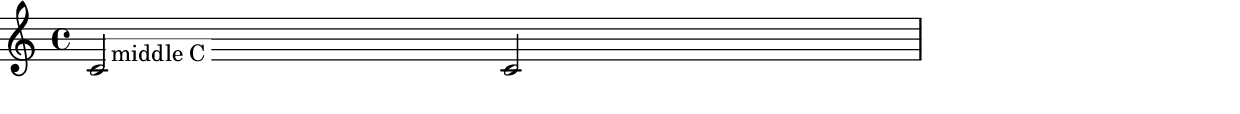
%% Generated by lilypond-book
%% Options: [exampleindent=10.16\mm,indent=0\mm,line-width=160\mm]
\include "lilypond-book-preamble.ly"


% ****************************************************************
% Start cut-&-pastable-section
% ****************************************************************

#(ly:set-option 'eps-box-padding 3.000000)



\paper {
  indent = 0\mm
  line-width = 160\mm
  % offset the left padding, also add 1mm as lilypond creates cropped
  % images with a little space on the right
  line-width = #(- line-width (* mm  3.000000) (* mm 1))
}

\layout {
  
}




% ****************************************************************
% ly snippet:
% ****************************************************************
\sourcefilename "snippets/blanking-staff-lines-using-the--whiteout-command.ly"
\sourcefileline 0
%% DO NOT EDIT this file manually; it was automatically
%% generated from the LilyPond Snippet Repository
%% (http://lsr.di.unimi.it).
%%
%% Make any changes in the LSR itself, or in
%% `Documentation/snippets/new/`, then run
%% `scripts/auxiliar/makelsr.pl`.
%%
%% This file is in the public domain.

\version "2.23.13"

\header {
%% Translation of GIT committish: a8a85e19654e46d725563e6deba44083ef137a2c
  texidocja = "
@code{\\whiteout} コマンドは、マークアップの背景を白色の長方形で@c
囲みます。譜線はほとんどの Grob より下のレイヤにあるため、@c
この白色の長方形は他の Grob と重ならなくなります。
"
  doctitleja = "\\whiteout コマンドで譜線を隠す"

%% Translation of GIT committish: a3fd5364fc4f247579da0ed2bfea887ab37285c6
  texidocfr = "
L'instruction @code{\\whiteout} intercale un rectangle blanc
contenant un @emph{markup}.  Dans la mesure où les lignes de la portée
sont à un niveau inférieur à la plupart des autres objets graphiques, ce
cache ne devrait pas masquer d'autres éléments.
"

  doctitlefr = "Blanchiment de lignes de portée avec la commande @code{\\whiteout}"

%% Translation of GIT committish: 85559b2545524db25e44ef7360aff31cbc85e191
  texidoces = "
La instrucción @code{\\whiteout} intercala un rectángulo blanco
debajo de un elemento de marcado.  Este rectángulo blanco no tapa
a ningún otro objeto gráfico, puesto que las líneas del pentagrama
están en una capa inferior a la de la mayor parte de los otros
objetos.

"
  doctitlees = "Poner en blanco las líneas del pentagrama utilizando la instrucción \\whiteout"

%% Translation of GIT committish: 85559b2545524db25e44ef7360aff31cbc85e191
  texidocca = "
L'ordre @code{\\whiteout} intercala un rectangle blanc a sota
d'un element de marcatge.  Aquest rectangle blanc no tapa a cap
altre objecte gràfic, atès que les línies del pentagrama
estan en una capa inferior a la de la major part dels altres
objectes.

"
  doctitleca = "Posar en blanc les línies del utilitzant l'ordre \\whiteout"

  lsrtags = "editorial-annotations, really-cool, text"

  texidoc = "
The @code{\\whiteout} command underlays a markup with a white
box.  Since staff lines are in a lower layer than most other grobs,
this white box will not overlap any other grob.
"

  doctitle = "Blanking staff lines using the \\whiteout command"
} % begin verbatim


\layout {
  ragged-right = ##f
}

\relative c' {
  \override TextScript.extra-offset = #'(2 . 4)
  c2-\markup { \whiteout \pad-markup #0.5 "middle C" } c
}



% ****************************************************************
% end ly snippet
% ****************************************************************
